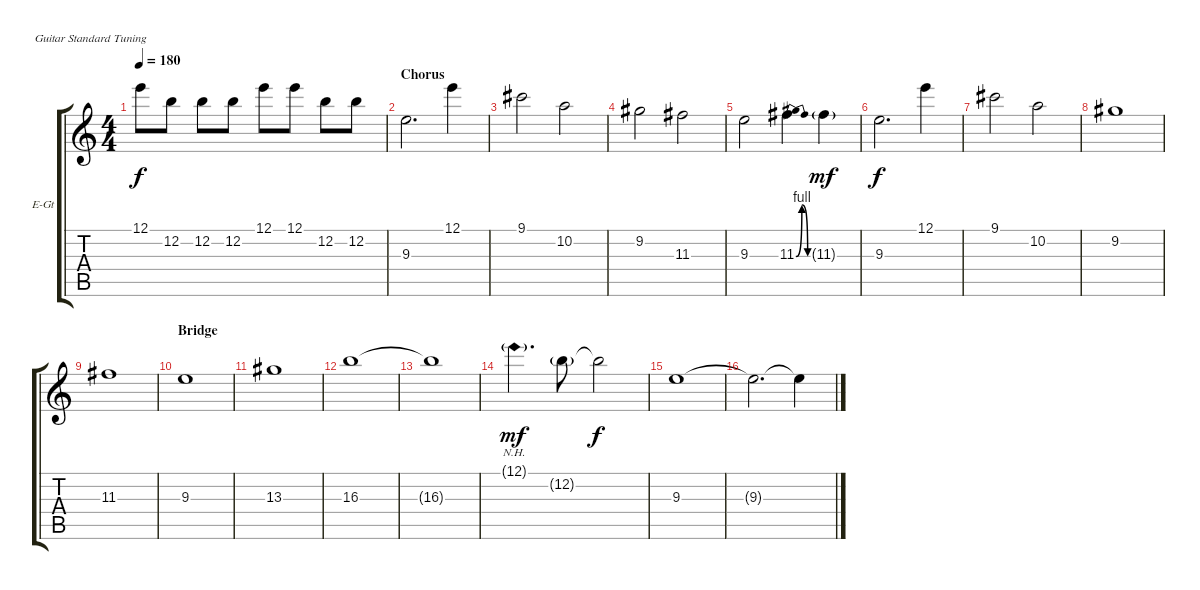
\defaultSystemsLayout 4
\bracketExtendMode groupsimilarinstruments
\firstSystemTrackNameOrientation horizontal
\otherSystemsTrackNameOrientation horizontal
\track ("Electric Guitar" "E-Gt") {instrument distortionguitar}
\staff {score tabs}
\tuning (E4 B3 G3 D3 A2 E2)
\ts (4 4)
\tempo 180
\clef g2
\ks c
12.1.8{dy f} 12.2.8 12.2.8 12.2.8 12.1.8 12.1.8 12.2.8 12.2.8 |
\section ("" "Chorus")
9.3.2{d} 12.1.4 |
9.1.2 10.2.2 |
9.2.2 11.3.2 |
9.3.2 11.3{be (bendrelease 0 0 30 4 30 4 60 0)}.4 11.3{g}.4{dy mf} |
9.3.2{d dy f} 12.1.4 |
9.1.2 10.2.2 |
9.2.1 |
11.3.1 |
\section ("" "Bridge")
9.3.1 |
13.3.1 |
16.3.1 |
16.3{t}.1 |
12.1{nh g}.4{d dy mf} 12.2{g}.8 12.2{t}.2{dy f} |
9.3.1 |
9.3{t}.2{d} 9.3{ss t}.4
